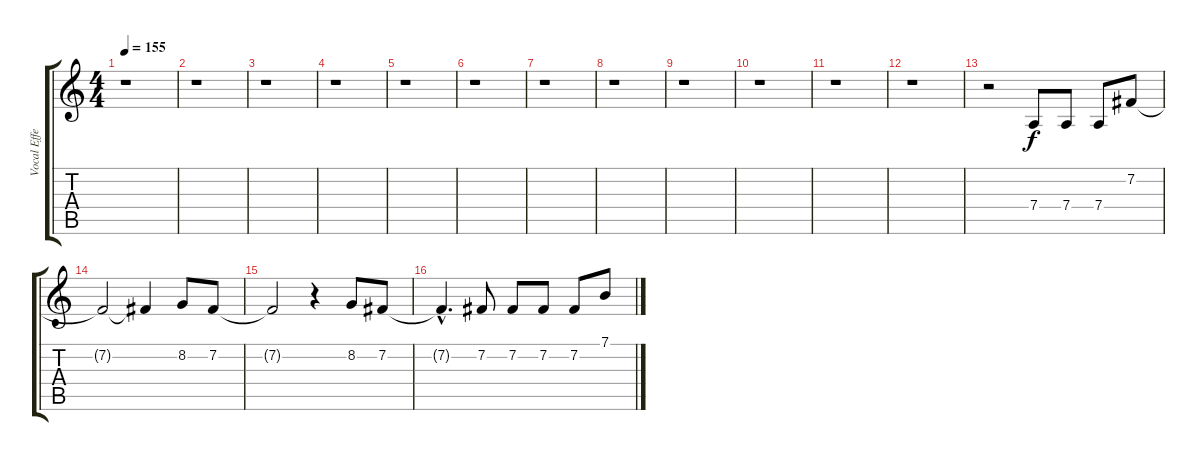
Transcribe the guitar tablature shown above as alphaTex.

\track ("Vocal Effect" "Vocal Effe") {instrument pad4choir}
\staff {score tabs}
\tuning (E4 B3 G3 D3 A2 E2) {hide}
\ts (4 4)
\tempo 155
\clef g2
\ks c
r.1{dy f} |
r.1 |
r.1 |
r.1 |
r.1 |
r.1 |
r.1 |
r.1 |
r.1 |
r.1 |
r.1 |
r.1 |
r.2 7.4.8 7.4.8 7.4.8 7.2.8 |
7.2{t}.2 7.2{t}.4 8.2.8 7.2.8 |
7.2{t}.2 r.4 8.2.8 7.2.8 |
7.2{hac t}.4{d} 7.2.8 7.2.8 7.2.8 7.2.8 7.1.8
